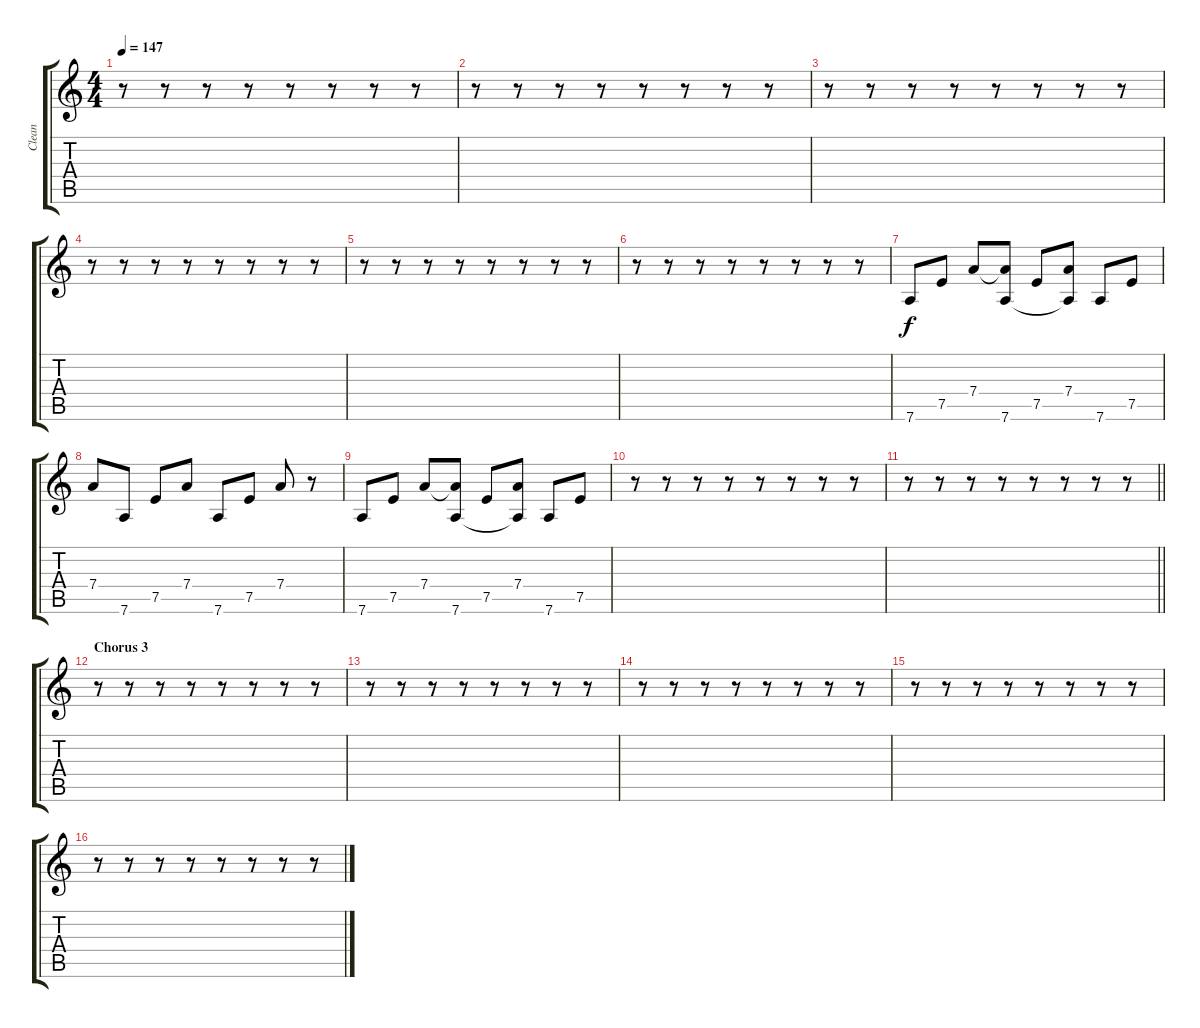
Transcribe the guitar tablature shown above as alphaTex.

\track ("Clean" "Clean") {instrument electricguitarclean}
\staff {score tabs}
\tuning (E4 B3 G3 D3 A2 D2) {hide}
\ts (4 4)
\tempo 147
\clef g2
\ks c
r.8{dy f} r.8 r.8 r.8 r.8 r.8 r.8 r.8 |
r.8 r.8 r.8 r.8 r.8 r.8 r.8 r.8 |
r.8 r.8 r.8 r.8 r.8 r.8 r.8 r.8 |
r.8 r.8 r.8 r.8 r.8 r.8 r.8 r.8 |
r.8 r.8 r.8 r.8 r.8 r.8 r.8 r.8 |
r.8 r.8 r.8 r.8 r.8 r.8 r.8 r.8 |
7.6.8 7.5.8 7.4.8 (7.4{t} 7.6).8 7.5.8 (7.4 7.6{t}).8 7.6.8 7.5.8 |
7.4.8 7.6.8 7.5.8 7.4.8 7.6.8 7.5.8 7.4.8 r.8 |
7.6.8 7.5.8 7.4.8 (7.4{t} 7.6).8 7.5.8 (7.4 7.6{t}).8 7.6.8 7.5.8 |
r.8 r.8 r.8 r.8 r.8 r.8 r.8 r.8 |
\barLineRight lightlight
r.8 r.8 r.8 r.8 r.8 r.8 r.8 r.8 |
\section ("" "Chorus 3")
r.8 r.8 r.8 r.8 r.8 r.8 r.8 r.8 |
r.8 r.8 r.8 r.8 r.8 r.8 r.8 r.8 |
r.8 r.8 r.8 r.8 r.8 r.8 r.8 r.8 |
r.8 r.8 r.8 r.8 r.8 r.8 r.8 r.8 |
r.8 r.8 r.8 r.8 r.8 r.8 r.8 r.8
